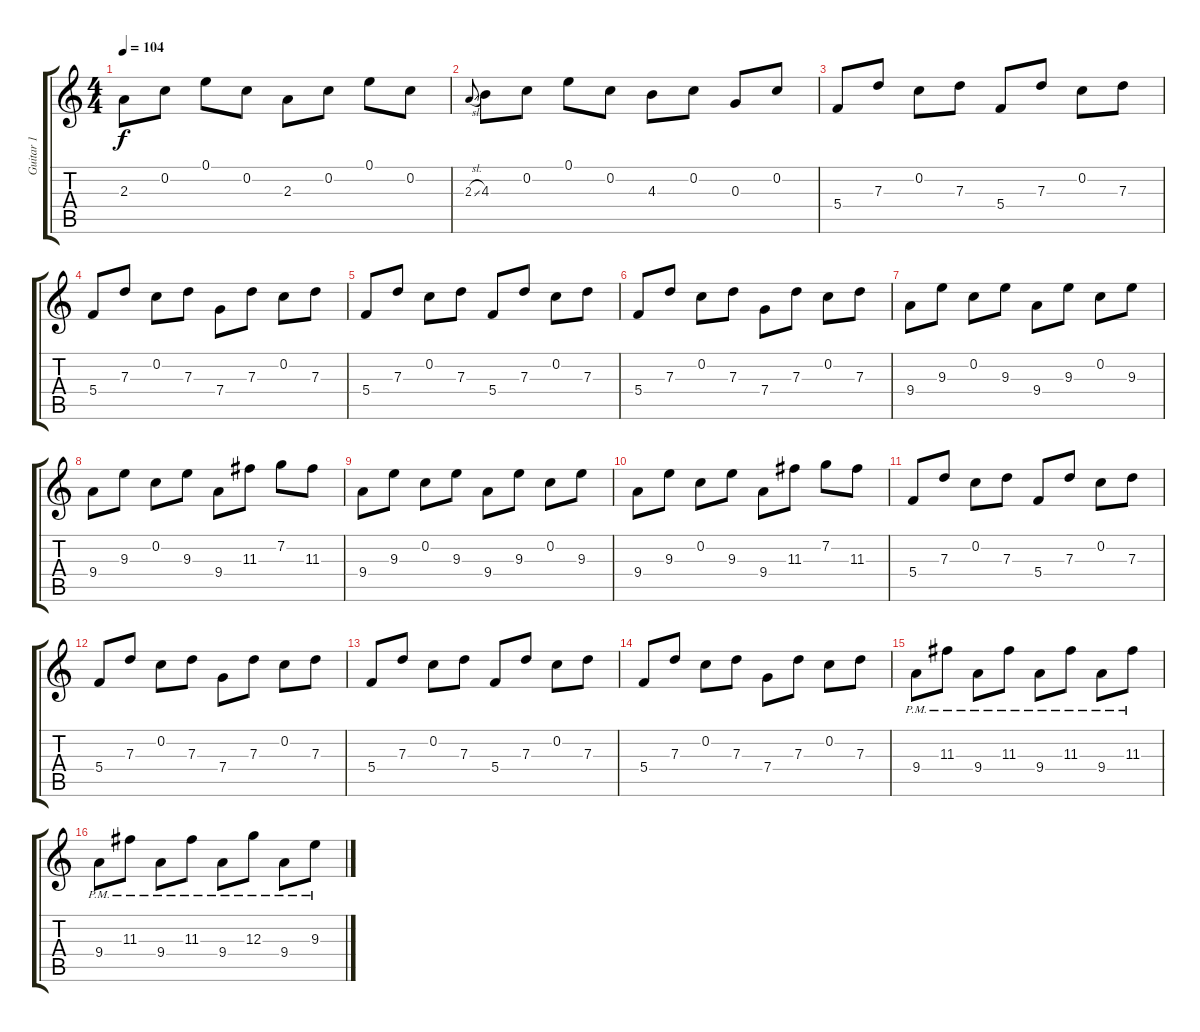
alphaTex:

\track ("Guitar 1" "Guitar 1") {instrument acousticguitarsteel}
\staff {score tabs}
\tuning (E4 C4 G3 C3 G2 C2) {hide}
\ts (4 4)
\tempo 104
\clef g2
\ks c
2.3.8{dy f} 0.2.8 0.1.8 0.2.8 2.3.8 0.2.8 0.1.8 0.2.8 |
2.3{sl}.8{gr onbeat} 4.3.8 0.2.8 0.1.8 0.2.8 4.3.8 0.2.8 0.3.8 0.2.8 |
5.4.8 7.3.8 0.2.8 7.3.8 5.4.8 7.3.8 0.2.8 7.3.8 |
5.4.8 7.3.8 0.2.8 7.3.8 7.4.8 7.3.8 0.2.8 7.3.8 |
5.4.8 7.3.8 0.2.8 7.3.8 5.4.8 7.3.8 0.2.8 7.3.8 |
5.4.8 7.3.8 0.2.8 7.3.8 7.4.8 7.3.8 0.2.8 7.3.8 |
9.4.8 9.3.8 0.2.8 9.3.8 9.4.8 9.3.8 0.2.8 9.3.8 |
9.4.8 9.3.8 0.2.8 9.3.8 9.4.8 11.3.8 7.2.8 11.3.8 |
9.4.8 9.3.8 0.2.8 9.3.8 9.4.8 9.3.8 0.2.8 9.3.8 |
9.4.8 9.3.8 0.2.8 9.3.8 9.4.8 11.3.8 7.2.8 11.3.8 |
5.4.8 7.3.8 0.2.8 7.3.8 5.4.8 7.3.8 0.2.8 7.3.8 |
5.4.8 7.3.8 0.2.8 7.3.8 7.4.8 7.3.8 0.2.8 7.3.8 |
5.4.8 7.3.8 0.2.8 7.3.8 5.4.8 7.3.8 0.2.8 7.3.8 |
5.4.8 7.3.8 0.2.8 7.3.8 7.4.8 7.3.8 0.2.8 7.3.8 |
9.4{pm}.8 11.3{pm}.8 9.4{pm}.8 11.3{pm}.8 9.4{pm}.8 11.3{pm}.8 9.4{pm}.8 11.3{pm}.8 |
9.4{pm}.8 11.3{pm}.8 9.4{pm}.8 11.3{pm}.8 9.4{pm}.8 12.3{pm}.8 9.4{pm}.8 9.3{pm}.8
